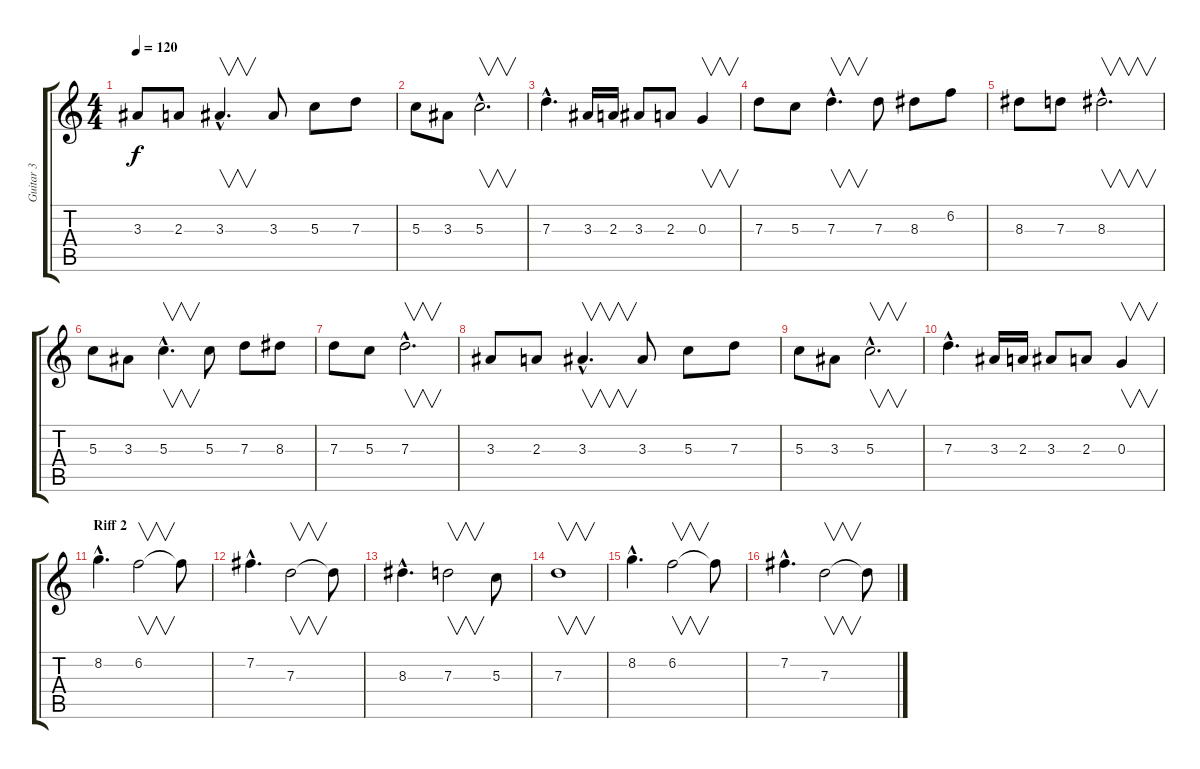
\track ("Guitar 3" "Guitar 3") {instrument acousticguitarsteel}
\staff {score tabs}
\tuning (E4 B3 G3 D3 A2 E2) {hide}
\ts (4 4)
\tempo 120
\clef g2
\ks c
3.3.8{dy f} 2.3.8 3.3{hac}.4{v d} 3.3.8 5.3.8 7.3.8 |
5.3.8 3.3.8 5.3{hac}.2{v d} |
7.3{hac}.4{d} 3.3.16 2.3.16 3.3.8 2.3.8 0.3.4{v} |
7.3.8 5.3.8 7.3{hac}.4{v d} 7.3.8 8.3.8 6.2.8 |
8.3.8 7.3.8 8.3{hac}.2{v d} |
5.3.8 3.3.8 5.3{hac}.4{v d} 5.3.8 7.3.8 8.3.8 |
7.3.8 5.3.8 7.3{hac}.2{v d} |
3.3.8 2.3.8 3.3{hac}.4{v d} 3.3.8 5.3.8 7.3.8 |
5.3.8 3.3.8 5.3{hac}.2{v d} |
7.3{hac}.4{d} 3.3.16 2.3.16 3.3.8 2.3.8 0.3.4{v} |
\section ("" "Riff 2")
8.2{hac}.4{d} 6.2.2{v} 6.2{t}.8 |
7.2{hac}.4{d} 7.3.2{v} 7.3{t}.8 |
8.3{hac}.4{d} 7.3.2{v} 5.3.8 |
7.3.1{v} |
8.2{hac}.4{d} 6.2.2{v} 6.2{t}.8 |
7.2{hac}.4{d} 7.3.2{v} 7.3{t}.8
